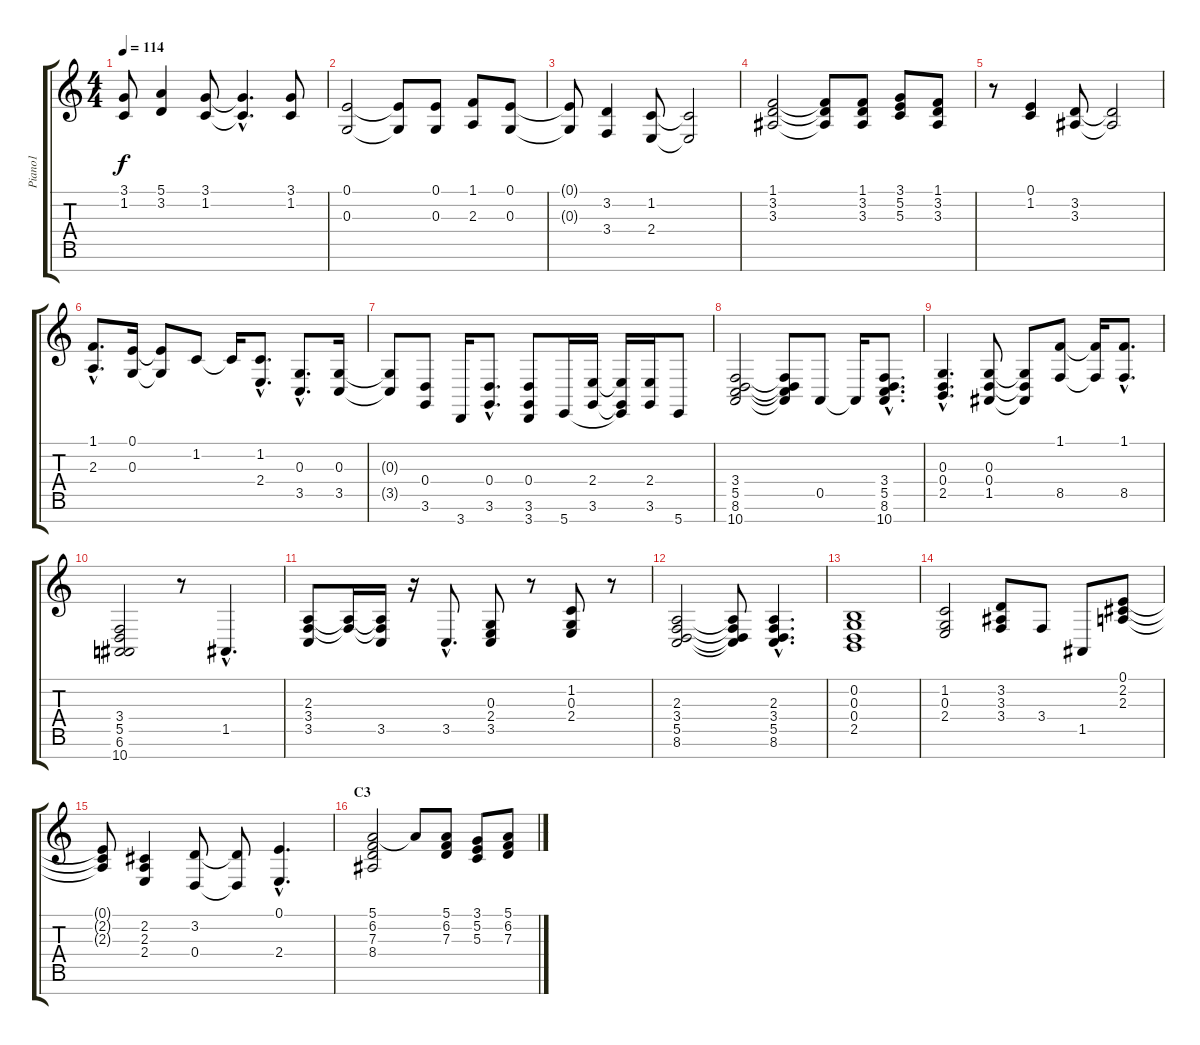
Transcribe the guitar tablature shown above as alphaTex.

\track ("Piano1" "Piano1") {instrument brightacousticpiano}
\staff {score tabs}
\tuning (E4 B3 G3 D3 A2 E2 B1) {hide}
\ts (4 4)
\tempo 114
\clef g2
\ks c
(3.1{t} 1.2{t}).8{dy f} (5.1 3.2).4 (3.1 1.2).8 (3.1{hac t} 1.2{hac t}).4{d} (3.1 1.2).8 |
(0.1 0.3).2 (0.1{t} 0.3{t}).8 (0.1 0.3).8 (1.1 2.3).8 (0.1 0.3).8 |
(0.1{t} 0.3{t}).8 (3.2 3.4).4 (1.2 2.4).8 (1.2{t} 2.4{t}).2 |
(1.1 3.2 3.3).2 (1.1{t} 3.2{t} 3.3{t}).8 (1.1 3.2 3.3).8 (3.1 5.2 5.3).8 (1.1 3.2 3.3).8 |
r.8 (0.1 1.2).4 (3.2 3.3).8 (3.2{t} 3.3{t}).2 |
(1.1{hac} 2.3{hac}).8{d} (0.1 0.3).16 (0.1{t} 0.3{t}).8 1.2.8 1.2{t}.16 (1.2{hac} 2.4{hac}).8{d} (0.3{hac} 3.5{hac}).8{d} (0.3 3.5).16 |
(0.3{t} 3.5{t}).8 (0.4 3.6).8 3.7.16 (0.4{hac} 3.6{hac}).8{d} (0.4 3.6 3.7).8 5.7.16 (2.4 3.6).16 (2.4{t} 3.6{t} 5.7{t}).16 (2.4 3.6).16 5.7.8 |
(3.4 5.5 8.6 10.7).2 (3.4{t} 5.5{t} 8.6{t} 10.7{t}).8 0.5.8 0.5{t}.16 (3.4{hac} 5.5{hac} 8.6{hac} 10.7{hac}).8{d} |
(0.3{hac} 0.4{hac} 2.5{hac}).4{d} (0.3 0.4 1.5).8 (0.3{t} 0.4{t} 1.5{t}).8 (1.1 8.5).8 (1.1{t} 8.5{t}).16 (1.1{hac} 8.5{hac}).8{d} |
(3.4 5.5 6.6 10.7).2 r.8 1.5{hac}.4{d} |
(2.3 3.4 3.5).8 (2.3{t} 3.4{t}).16 (2.3{t} 3.4{t} 3.5).16 r.16 3.5{hac}.8{d} (0.3 2.4 3.5).8 r.8 (1.2 0.3 2.4).8 r.8 |
(2.3 3.4 5.5 8.6).2 (2.3{t} 3.4{t} 5.5{t} 8.6{t}).8 (2.3{hac} 3.4{hac} 5.5{hac} 8.6{hac}).4{d} |
(0.2 0.3 0.4 2.5).1 |
(1.2 0.3 2.4).2 (3.2 3.3 3.4).8 3.4.8 1.5.8 (0.1 2.2 2.3).8 |
(0.1{t} 2.2{t} 2.3{t}).8 (2.2 2.3 2.4).4 (3.2 0.4).8 (3.2{t} 0.4{t}).8 (0.1{hac} 2.4{hac}).4{d} |
\section ("" "C3")
(5.1 6.2 7.3 8.4).2 5.1{t}.8 (5.1 6.2 7.3).8 (3.1 5.2 5.3).8 (5.1 6.2 7.3).8
